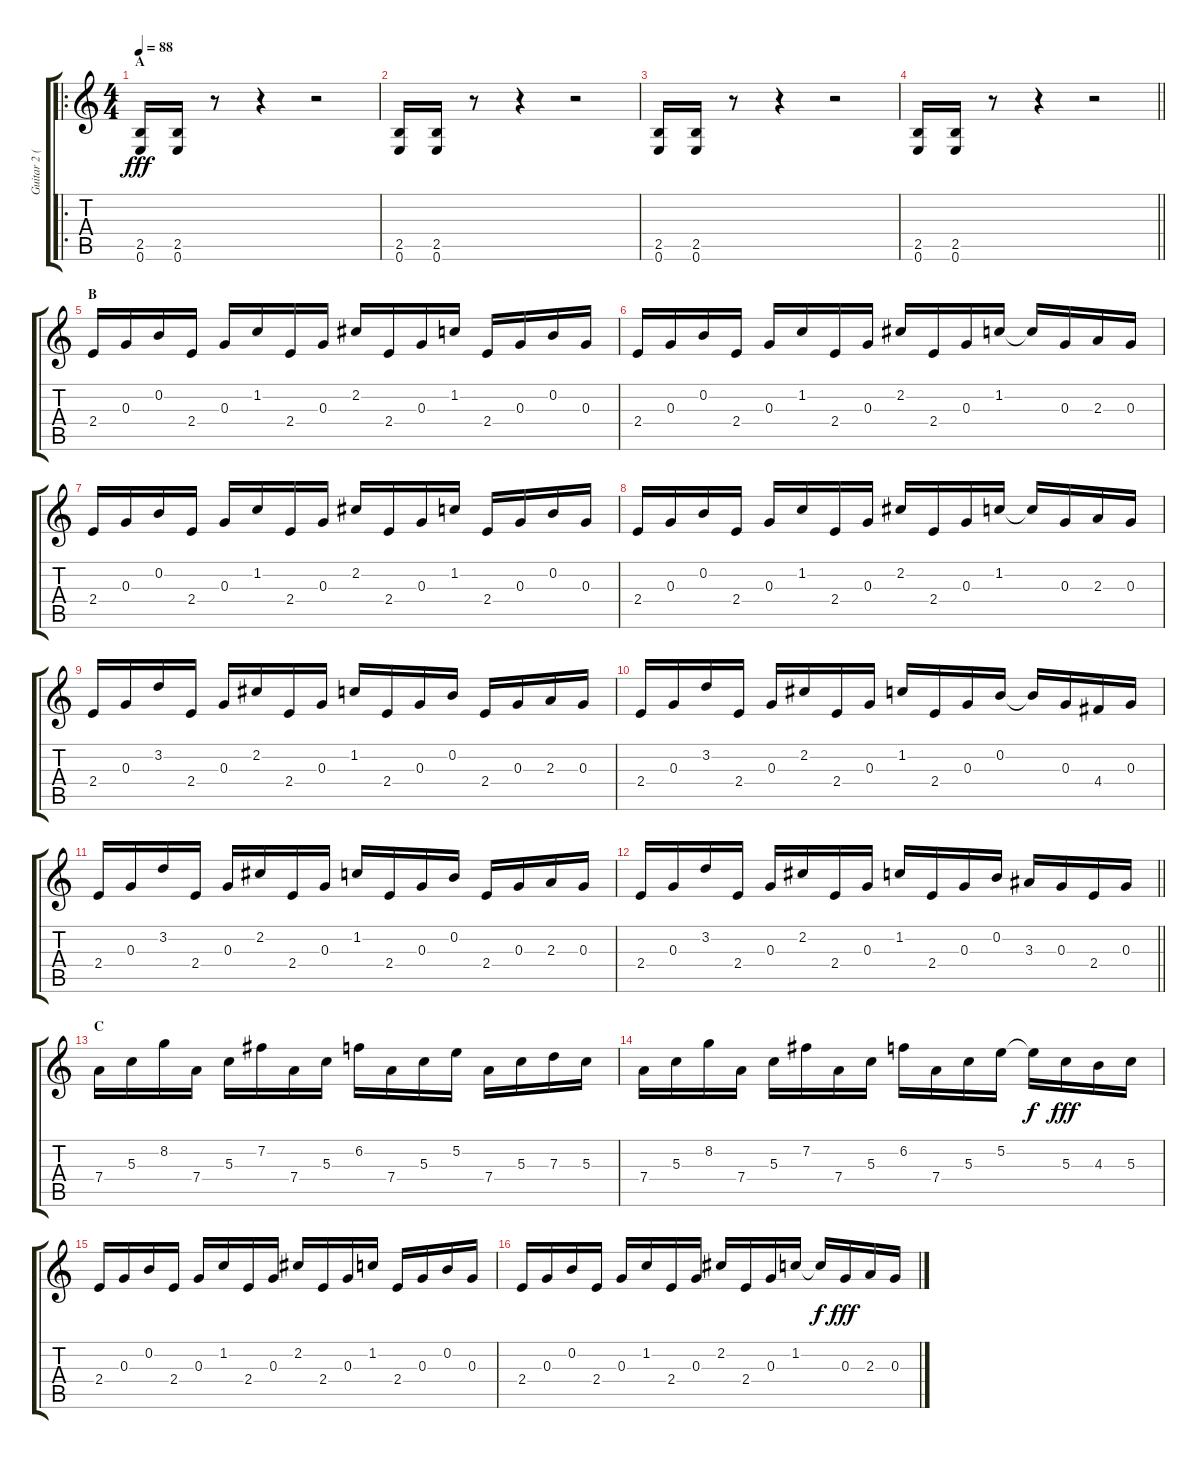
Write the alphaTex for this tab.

\track ("Guitar 2 (Rhythm 2)" "Guitar 2 (") {instrument electricguitarmuted}
\staff {score tabs}
\tuning (E4 B3 G3 D3 A2 E2) {hide}
\ro
\ts (4 4)
\section ("" "A")
\tempo 88
\clef g2
\ks c
(2.5 0.6).16{dy fff instrument electricguitarmuted} (2.5 0.6).16 r.8 r.4 r.2 |
(2.5 0.6).16 (2.5 0.6).16 r.8 r.4 r.2 |
(2.5 0.6).16 (2.5 0.6).16 r.8 r.4 r.2 |
\barLineRight lightlight
(2.5 0.6).16 (2.5 0.6).16 r.8 r.4 r.2 |
\section ("" "B")
2.4.16 0.3.16 0.2.16 2.4.16 0.3.16 1.2.16 2.4.16 0.3.16 2.2.16 2.4.16 0.3.16 1.2.16 2.4.16 0.3.16 0.2.16 0.3.16 |
2.4.16 0.3.16 0.2.16 2.4.16 0.3.16 1.2.16 2.4.16 0.3.16 2.2.16 2.4.16 0.3.16 1.2.16 1.2{t}.16 0.3.16 2.3.16 0.3.16 |
2.4.16 0.3.16 0.2.16 2.4.16 0.3.16 1.2.16 2.4.16 0.3.16 2.2.16 2.4.16 0.3.16 1.2.16 2.4.16 0.3.16 0.2.16 0.3.16 |
2.4.16 0.3.16 0.2.16 2.4.16 0.3.16 1.2.16 2.4.16 0.3.16 2.2.16 2.4.16 0.3.16 1.2.16 1.2{t}.16 0.3.16 2.3.16 0.3.16 |
2.4.16 0.3.16 3.2.16 2.4.16 0.3.16 2.2.16 2.4.16 0.3.16 1.2.16 2.4.16 0.3.16 0.2.16 2.4.16 0.3.16 2.3.16 0.3.16 |
2.4.16 0.3.16 3.2.16 2.4.16 0.3.16 2.2.16 2.4.16 0.3.16 1.2.16 2.4.16 0.3.16 0.2.16 0.2{t}.16 0.3.16 4.4.16 0.3.16 |
2.4.16 0.3.16 3.2.16 2.4.16 0.3.16 2.2.16 2.4.16 0.3.16 1.2.16 2.4.16 0.3.16 0.2.16 2.4.16 0.3.16 2.3.16 0.3.16 |
\barLineRight lightlight
2.4.16 0.3.16 3.2.16 2.4.16 0.3.16 2.2.16 2.4.16 0.3.16 1.2.16 2.4.16 0.3.16 0.2.16 3.3.16 0.3.16 2.4.16 0.3.16 |
\section ("" "C")
7.4.16 5.3.16 8.2.16 7.4.16 5.3.16 7.2.16 7.4.16 5.3.16 6.2.16 7.4.16 5.3.16 5.2.16 7.4.16 5.3.16 7.3.16 5.3.16 |
7.4.16 5.3.16 8.2.16 7.4.16 5.3.16 7.2.16 7.4.16 5.3.16 6.2.16 7.4.16 5.3.16 5.2.16 5.2{t}.16{dy f} 5.3.16{dy fff} 4.3.16 5.3.16 |
2.4.16 0.3.16 0.2.16 2.4.16 0.3.16 1.2.16 2.4.16 0.3.16 2.2.16 2.4.16 0.3.16 1.2.16 2.4.16 0.3.16 0.2.16 0.3.16 |
2.4.16 0.3.16 0.2.16 2.4.16 0.3.16 1.2.16 2.4.16 0.3.16 2.2.16 2.4.16 0.3.16 1.2.16 1.2{t}.16{dy f} 0.3.16{dy fff} 2.3.16 0.3.16
